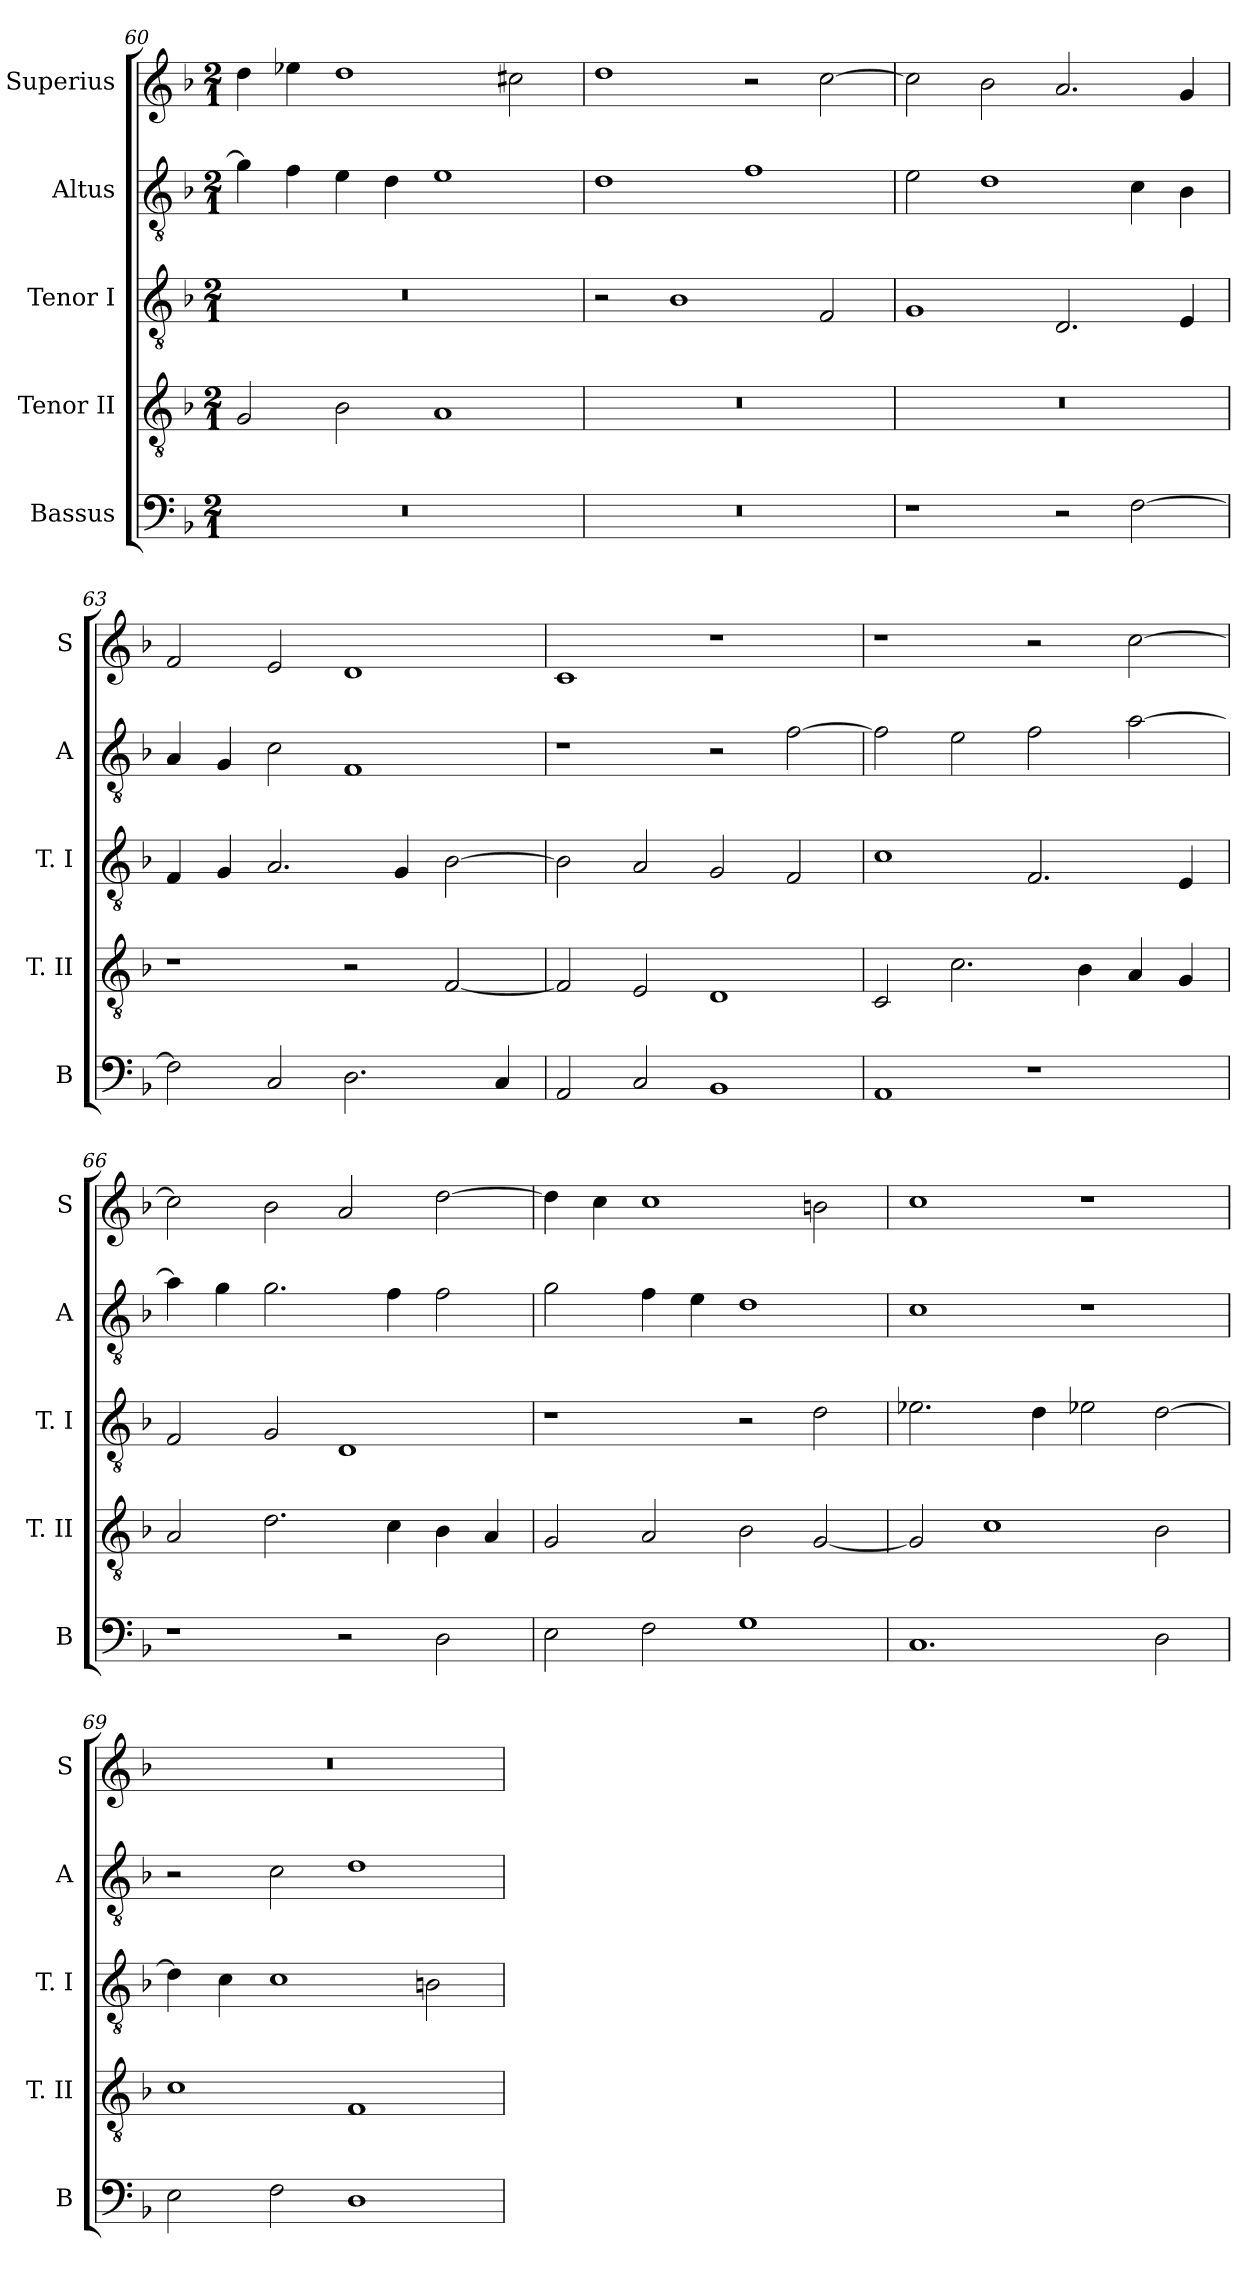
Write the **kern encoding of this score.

**kern	**kern	**kern	**kern	**kern
*part5	*part4	*part3	*part2	*part1
*staff5	*staff4	*staff3	*staff2	*staff1
*I"Bassus	*I"Tenor II	*I"Tenor I	*I"Altus	*I"Superius
*I'B	*I'T. II	*I'T. I	*I'A	*I'S
*clefF4	*clefGv2	*clefGv2	*clefGv2	*clefG2
*k[b-]	*k[b-]	*k[b-]	*k[b-]	*k[b-]
*F:	*F:	*F:	*F:	*F:
*M2/1	*M2/1	*M2/1	*M2/1	*M2/1
=60	=60	=60	=60	=60
0r	2G	0r	4g]	4dd
.	.	.	4f	4ee-X
.	2B-	.	4e	1dd
.	.	.	4d	.
.	1A	.	1e	.
.	.	.	.	2cc#X
=61	=61	=61	=61	=61
0r	0r	2r	1d	1dd
.	.	1B-	.	.
.	.	.	1f	2r
.	.	2F	.	[2cc
=62	=62	=62	=62	=62
1r	0r	1G	2e	2cc]
.	.	.	1d	2b-
2r	.	2.D	.	2.a
[2F	.	.	4c	.
.	.	4E	4B-	4g
=63	=63	=63	=63	=63
2F]	1r	4F	4A	2f
.	.	4G	4G	.
2C	.	2.A	2c	2e
2.D	2r	.	1F	1d
.	.	4G	.	.
.	[2F	[2B-	.	.
4C	.	.	.	.
=64	=64	=64	=64	=64
2AA	2F]	2B-]	1r	1c
2C	2E	2A	.	.
1BB-	1D	2G	2r	1r
.	.	2F	[2f	.
=65	=65	=65	=65	=65
1AA	2C	1c	2f]	1r
.	2.c	.	2e	.
1r	.	2.F	2f	2r
.	4B-	.	.	.
.	4A	.	[2a	[2cc
.	4G	4E	.	.
=66	=66	=66	=66	=66
1r	2A	2F	4a]	2cc]
.	.	.	4g	.
.	2.d	2G	2.g	2b-
2r	.	1D	.	2a
.	4c	.	4f	.
2D	4B-	.	2f	[2dd
.	4A	.	.	.
=67	=67	=67	=67	=67
2E	2G	1r	2g	4dd]
.	.	.	.	4cc
2F	2A	.	4f	1cc
.	.	.	4e	.
1G	2B-	2r	1d	.
.	[2G	2d	.	2bn
=68	=68	=68	=68	=68
1.C	2G]	2.e-X	1c	1cc
.	1c	.	.	.
.	.	4d	.	.
.	.	2e-X	1r	1r
2D	2B-	[2d	.	.
=69	=69	=69	=69	=69
2E	1c	4d]	2r	0r
.	.	4c	.	.
2F	.	1c	2c	.
1D	1F	.	1d	.
.	.	2Bn	.	.
=	=	=	=	=
*-	*-	*-	*-	*-
